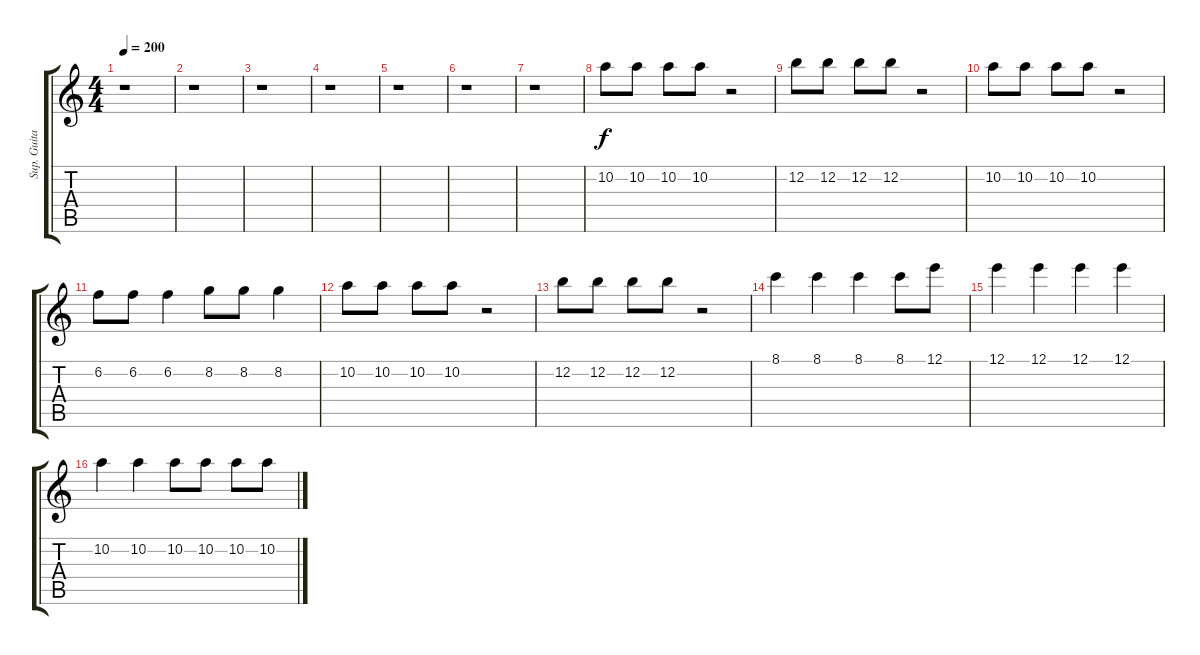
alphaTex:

\track ("Sup. Guitar" "Sup. Guita") {instrument distortionguitar}
\staff {score tabs}
\tuning (E4 B3 G3 D3 A2 E2) {hide}
\ts (4 4)
\tempo 200
\clef g2
\ks c
r.1{dy f} |
r.1 |
r.1 |
r.1 |
r.1 |
r.1 |
r.1 |
10.2.8 10.2.8 10.2.8 10.2.8 r.2 |
12.2.8 12.2.8 12.2.8 12.2.8 r.2 |
10.2.8 10.2.8 10.2.8 10.2.8 r.2 |
6.2.8 6.2.8 6.2.4 8.2.8 8.2.8 8.2.4 |
10.2.8 10.2.8 10.2.8 10.2.8 r.2 |
12.2.8 12.2.8 12.2.8 12.2.8 r.2 |
8.1.4 8.1.4 8.1.4 8.1.8 12.1.8 |
12.1.4 12.1.4 12.1.4 12.1.4 |
10.2.4 10.2.4 10.2.8 10.2.8 10.2.8 10.2.8
